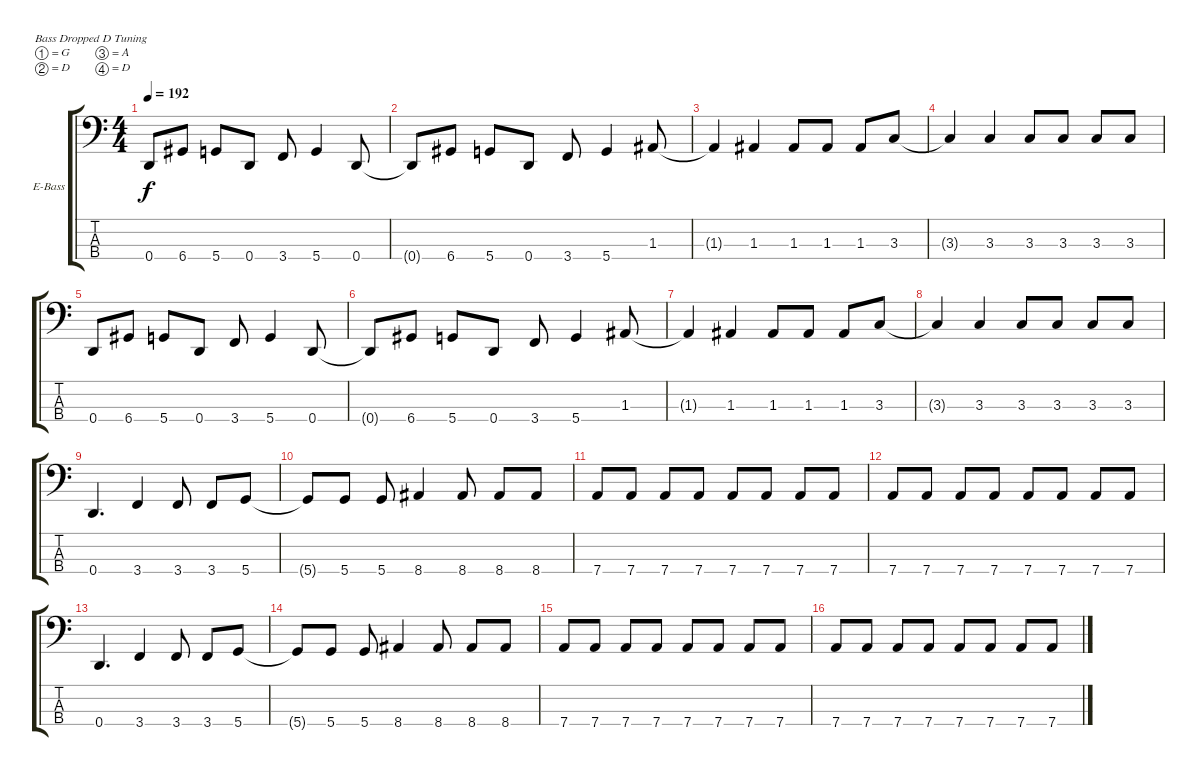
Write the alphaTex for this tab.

\defaultSystemsLayout 4
\bracketExtendMode groupsimilarinstruments
\firstSystemTrackNameOrientation horizontal
\otherSystemsTrackNameOrientation horizontal
\track ("Electric Bass" "E-Bass") {instrument electricbassfinger}
\staff {score tabs}
\tuning (G2 D2 A1 D1)
\ts (4 4)
\tempo 192
\clef f4
\ks c
0.4.8{dy f} 6.4.8 5.4.8 0.4.8 3.4.8 5.4.4 0.4.8 |
0.4{t}.8 6.4.8 5.4.8 0.4.8 3.4.8 5.4.4 1.3.8 |
1.3{t}.4 1.3.4 1.3.8 1.3.8 1.3.8 3.3.8 |
3.3{t}.4 3.3.4 3.3.8 3.3.8 3.3.8 3.3.8 |
0.4.8 6.4.8 5.4.8 0.4.8 3.4.8 5.4.4 0.4.8 |
0.4{t}.8 6.4.8 5.4.8 0.4.8 3.4.8 5.4.4 1.3.8 |
1.3{t}.4 1.3.4 1.3.8 1.3.8 1.3.8 3.3.8 |
3.3{t}.4 3.3.4 3.3.8 3.3.8 3.3.8 3.3.8 |
0.4.4{d} 3.4.4 3.4.8 3.4.8 5.4.8 |
5.4{t}.8 5.4.8 5.4.8 8.4.4 8.4.8 8.4.8 8.4.8 |
7.4.8 7.4.8 7.4.8 7.4.8 7.4.8 7.4.8 7.4.8 7.4.8 |
7.4.8 7.4.8 7.4.8 7.4.8 7.4.8 7.4.8 7.4.8 7.4.8 |
0.4.4{d} 3.4.4 3.4.8 3.4.8 5.4.8 |
5.4{t}.8 5.4.8 5.4.8 8.4.4 8.4.8 8.4.8 8.4.8 |
7.4.8 7.4.8 7.4.8 7.4.8 7.4.8 7.4.8 7.4.8 7.4.8 |
7.4.8 7.4.8 7.4.8 7.4.8 7.4.8 7.4.8 7.4.8 7.4.8
